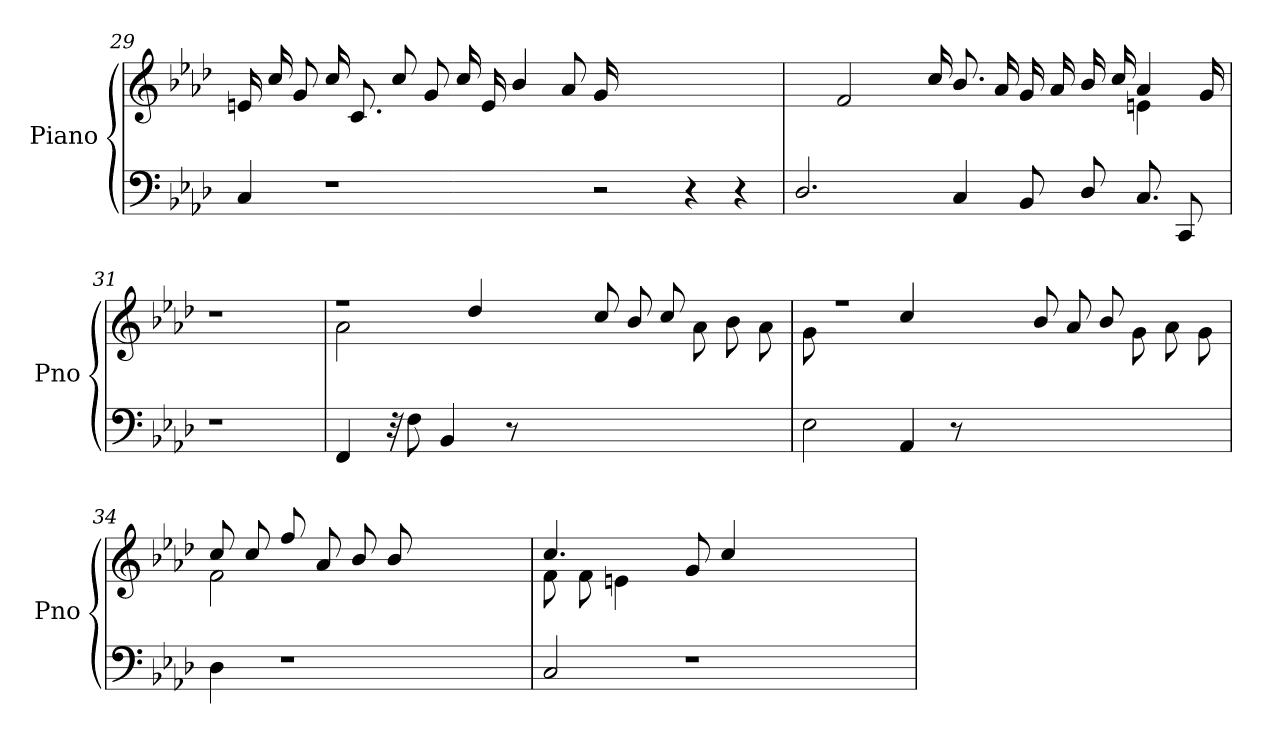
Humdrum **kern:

**kern	**kern
*part1	*part1
*staff2	*staff1
*I"Piano	*
*I'Pno	*
*clefF4	*clefG2
*k[b-e-a-d-]	*k[b-e-a-d-]
=29	=29
4C/	16e/
.	16cc/
.	8g/
1r	16cc/
.	8.c/
.	8cc/
.	8g/
.	16cc/
.	16e/
.	4b-/
.	8a-/
2r	16g/
.	2...ryy
4r	.
4r	.
=30	=30
*	*^
2.D-/	8.ryy	4ryy
.	2f/	.
*	*v	*v
.	16cc/
4C/	8.b-/
.	16a-/
8BB-/	16g/
.	16a-/
8D-/	16b-/
.	16cc/
*	*^
8.C/	4e\	4a-/
8CC/	.	.
.	16g/	16ryy
*	*v	*v
!!LO:LB:g=z
=31	=31
1r	1r
=32	=32
*	*^
4FF/	1r	2a-\
32r	.	.
8F\	.	.
4BB-/	.	.
.	.	4dd-/
8r	.	.
.	.	1ryy
32%31ryy	.	.
.	8cc/	.
.	8b-/	.
.	8cc/	.
.	8a-\	.
.	8b-\	.
.	8a-\	.
=33	=33	=33
2E-\	8g\	2ryy
.	1r	.
4AA-/	.	4cc/
8r	.	1ryy
1ryy	.	.
.	8b-/	.
.	8a-/	.
.	8b-/	.
.	8g\	.
.	8a-\	.
.	8g\	8ryy
=34	=34	=34
4D-\	8cc/	2f\
.	8cc/	.
1r	8ff/	.
.	8a-/	.
.	8b-/	2ryy
.	8b-/	.
.	2ryy	.
.	.	4ryy
=35	=35	=35
2C/	8f\	4.cc/
.	8f\	.
.	4e\	.
.	.	2ryy
1r	8g/	.
.	4cc/	.
.	2ryy	8ryy
.	.	2ryy
.	8ryy	.
*	*v	*v
=	=
*-	*-
